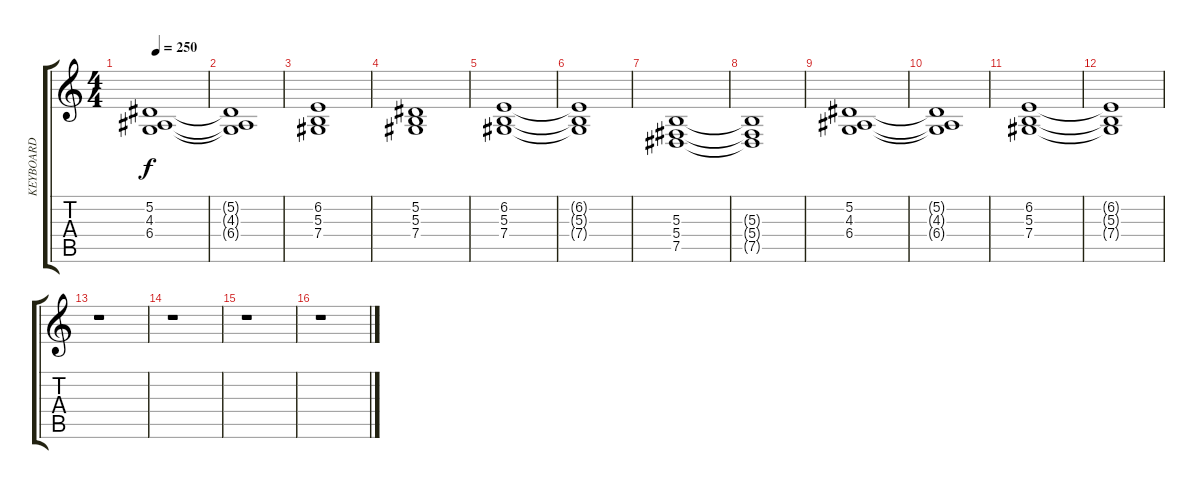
\track ("KEYBOARD" "KEYBOARD") {instrument lead2sawtooth}
\staff {score tabs}
\tuning (Eb4 Bb3 Gb3 Db3 Ab2 Eb2) {hide}
\ts (4 4)
\tempo 250
\clef g2
\ks aminor
(5.2 4.3 6.4).1{dy f} |
(5.2{t} 4.3{t} 6.4{t}).1 |
(6.2 5.3 7.4).1 |
(5.2 5.3 7.4).1 |
(6.2 5.3 7.4).1 |
(6.2{t} 5.3{t} 7.4{t}).1 |
(5.3 5.4 7.5).1 |
(5.3{t} 5.4{t} 7.5{t}).1 |
(5.2 4.3 6.4).1 |
(5.2{t} 4.3{t} 6.4{t}).1 |
(6.2 5.3 7.4).1 |
(6.2{t} 5.3{t} 7.4{t}).1 |
r.1 |
r.1 |
r.1 |
r.1
